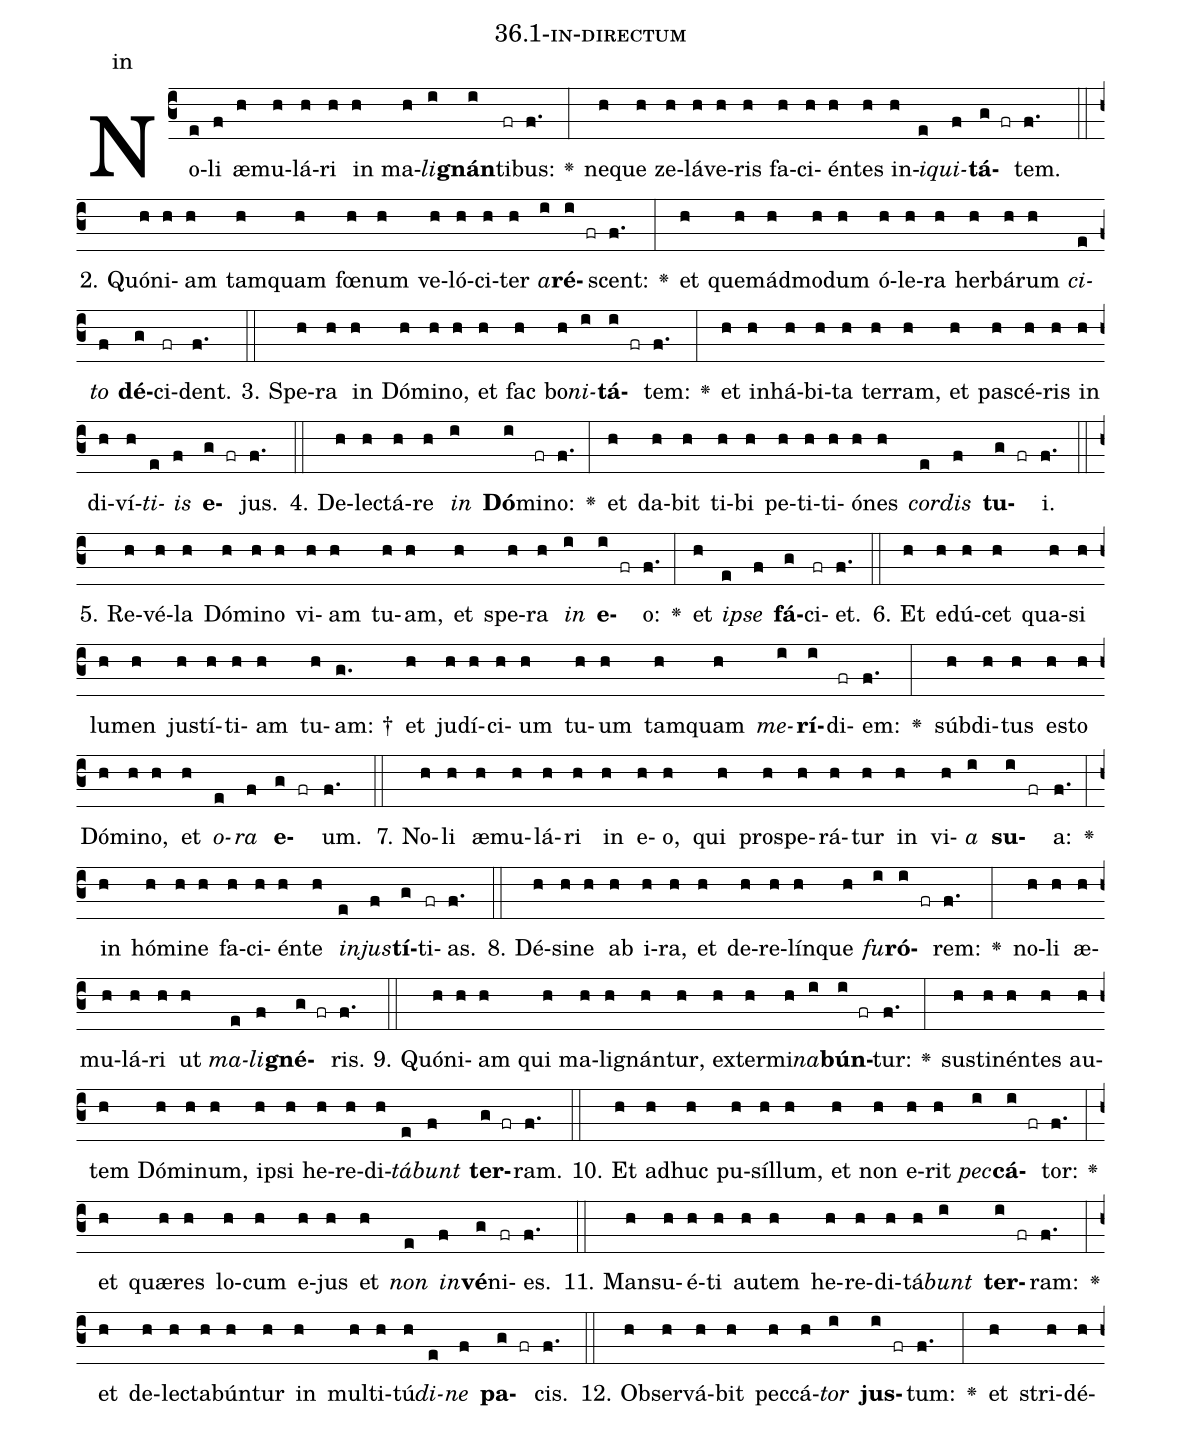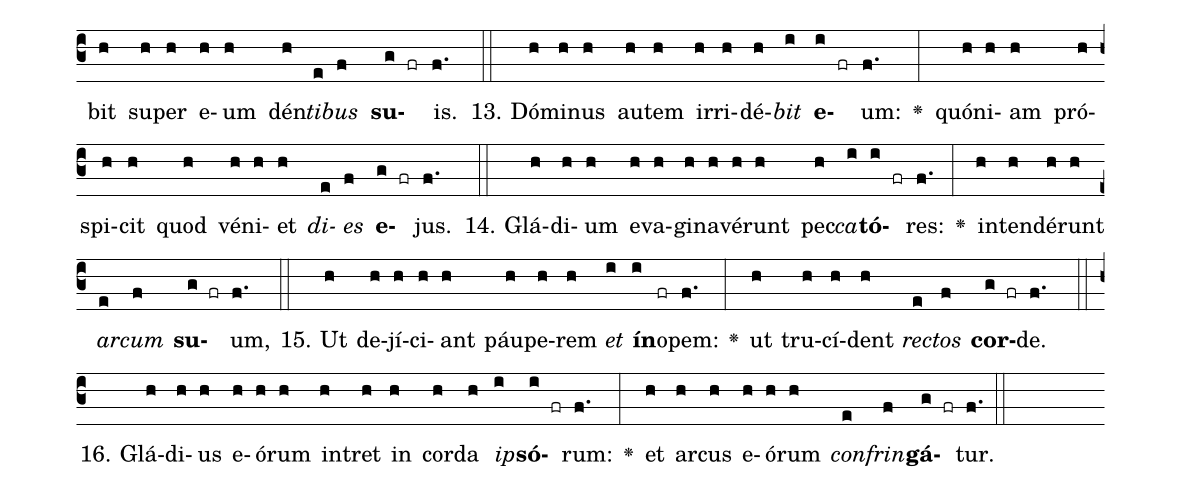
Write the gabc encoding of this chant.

name: 36.1-in-directum;
annotation: in;
%%
(c3)No(e)li(f) æ(h)mu(h)lá(h)ri(h) in(h) ma(h)<i>li</i>(i)<b>gnán</b>(i)ti(fr)bus:(f.) <v>\greheightstar</v>(:) ne(h)que(h) ze(h)lá(h)ve(h)ris(h) fa(h)ci(h)én(h)tes(h) in(h)<i>i</i>(e)<i>qui</i>(f)<b>tá</b>(g fr)tem.(f.) (::)
2. Quón(h)i(h)am(h) tam(h)quam(h) fœ(h)num(h) ve(h)ló(h)ci(h)ter(h) <i>a</i>(i)<b>ré</b>(i fr)scent:(f.) <v>\greheightstar</v>(:) et(h) quem(h)ád(h)mo(h)dum(h) ó(h)le(h)ra(h) her(h)bá(h)rum(h) <i>ci</i>(e)<i>to</i>(f) <b>dé</b>(g)ci(fr)dent.(f.) (::)
3. Spe(h)ra(h) in(h) Dó(h)mi(h)no,(h) et(h) fac(h) bo(h)<i>ni</i>(i)<b>tá</b>(i fr)tem:(f.) <v>\greheightstar</v>(:) et(h) in(h)há(h)bi(h)ta(h) ter(h)ram,(h) et(h) pa(h)scé(h)ris(h) in(h) di(h)ví(h)<i>ti</i>(e)<i>is</i>(f) <b>e</b>(g fr)jus.(f.) (::)
4. De(h)lec(h)tá(h)re(h) <i>in</i>(i) <b>Dó</b>(i)mi(fr)no:(f.) <v>\greheightstar</v>(:) et(h) da(h)bit(h) ti(h)bi(h) pe(h)ti(h)ti(h)ó(h)nes(h) <i>cor</i>(e)<i>dis</i>(f) <b>tu</b>(g fr)i.(f.) (::)
5. Re(h)vé(h)la(h) Dó(h)mi(h)no(h) vi(h)am(h) tu(h)am,(h) et(h) spe(h)ra(h) <i>in</i>(i) <b>e</b>(i fr)o:(f.) <v>\greheightstar</v>(:) et(h) <i>ip</i>(e)<i>se</i>(f) <b>fá</b>(g)ci(fr)et.(f.) (::)
6. Et(h) e(h)dú(h)cet(h) qua(h)si(h) lu(h)men(h) jus(h)tí(h)ti(h)am(h) tu(h)am: †(g.) et(h) ju(h)dí(h)ci(h)um(h) tu(h)um(h) tam(h)quam(h) <i>me</i>(i)<b>rí</b>(i)di(fr)em:(f.) <v>\greheightstar</v>(:) súb(h)di(h)tus(h) es(h)to(h) Dó(h)mi(h)no,(h) et(h) <i>o</i>(e)<i>ra</i>(f) <b>e</b>(g fr)um.(f.) (::)
7. No(h)li(h) æ(h)mu(h)lá(h)ri(h) in(h) e(h)o,(h) qui(h) pro(h)spe(h)rá(h)tur(h) in(h) vi(h)<i>a</i>(i) <b>su</b>(i fr)a:(f.) <v>\greheightstar</v>(:) in(h) hó(h)mi(h)ne(h) fa(h)ci(h)én(h)te(h) <i>in</i>(e)<i>jus</i>(f)<b>tí</b>(g)ti(fr)as.(f.) (::)
8. Dé(h)si(h)ne(h) ab(h) i(h)ra,(h) et(h) de(h)re(h)lín(h)que(h) <i>fu</i>(i)<b>ró</b>(i fr)rem:(f.) <v>\greheightstar</v>(:) no(h)li(h) æ(h)mu(h)lá(h)ri(h) ut(h) <i>ma</i>(e)<i>li</i>(f)<b>gné</b>(g fr)ris.(f.) (::)
9. Quón(h)i(h)am(h) qui(h) ma(h)li(h)gnán(h)tur,(h) ex(h)ter(h)mi(h)<i>na</i>(i)<b>bún</b>(i fr)tur:(f.) <v>\greheightstar</v>(:) sus(h)ti(h)nén(h)tes(h) au(h)tem(h) Dó(h)mi(h)num,(h) ip(h)si(h) he(h)re(h)di(h)<i>tá</i>(e)<i>bunt</i>(f) <b>ter</b>(g fr)ram.(f.) (::)
10. Et(h) ad(h)huc(h) pu(h)síl(h)lum,(h) et(h) non(h) e(h)rit(h) <i>pec</i>(i)<b>cá</b>(i fr)tor:(f.) <v>\greheightstar</v>(:) et(h) quæ(h)res(h) lo(h)cum(h) e(h)jus(h) et(h) <i>non</i>(e) <i>in</i>(f)<b>vé</b>(g)ni(fr)es.(f.) (::)
11. Man(h)su(h)é(h)ti(h) au(h)tem(h) he(h)re(h)di(h)tá(h)<i>bunt</i>(i) <b>ter</b>(i fr)ram:(f.) <v>\greheightstar</v>(:) et(h) de(h)lec(h)ta(h)bún(h)tur(h) in(h) mul(h)ti(h)tú(h)<i>di</i>(e)<i>ne</i>(f) <b>pa</b>(g fr)cis.(f.) (::)
12. Ob(h)ser(h)vá(h)bit(h) pec(h)cá(h)<i>tor</i>(i) <b>jus</b>(i fr)tum:(f.) <v>\greheightstar</v>(:) et(h) stri(h)dé(h)bit(h) su(h)per(h) e(h)um(h) dén(h)<i>ti</i>(e)<i>bus</i>(f) <b>su</b>(g fr)is.(f.) (::)
13. Dó(h)mi(h)nus(h) au(h)tem(h) ir(h)ri(h)dé(h)<i>bit</i>(i) <b>e</b>(i fr)um:(f.) <v>\greheightstar</v>(:) quón(h)i(h)am(h) pró(h)spi(h)cit(h) quod(h) vé(h)ni(h)et(h) <i>di</i>(e)<i>es</i>(f) <b>e</b>(g fr)jus.(f.) (::)
14. Glá(h)di(h)um(h) e(h)va(h)gi(h)na(h)vé(h)runt(h) pec(h)<i>ca</i>(i)<b>tó</b>(i fr)res:(f.) <v>\greheightstar</v>(:) in(h)ten(h)dé(h)runt(h) <i>ar</i>(e)<i>cum</i>(f) <b>su</b>(g fr)um,(f.) (::)
15. Ut(h) de(h)jí(h)ci(h)ant(h) páu(h)pe(h)rem(h) <i>et</i>(i) <b>ín</b>(i)o(fr)pem:(f.) <v>\greheightstar</v>(:) ut(h) tru(h)cí(h)dent(h) <i>rec</i>(e)<i>tos</i>(f) <b>cor</b>(g fr)de.(f.) (::)
16. Glá(h)di(h)us(h) e(h)ó(h)rum(h) in(h)tret(h) in(h) cor(h)da(h) <i>ip</i>(i)<b>só</b>(i fr)rum:(f.) <v>\greheightstar</v>(:) et(h) ar(h)cus(h) e(h)ó(h)rum(h) <i>con</i>(e)<i>frin</i>(f)<b>gá</b>(g fr)tur.(f.) (::)
